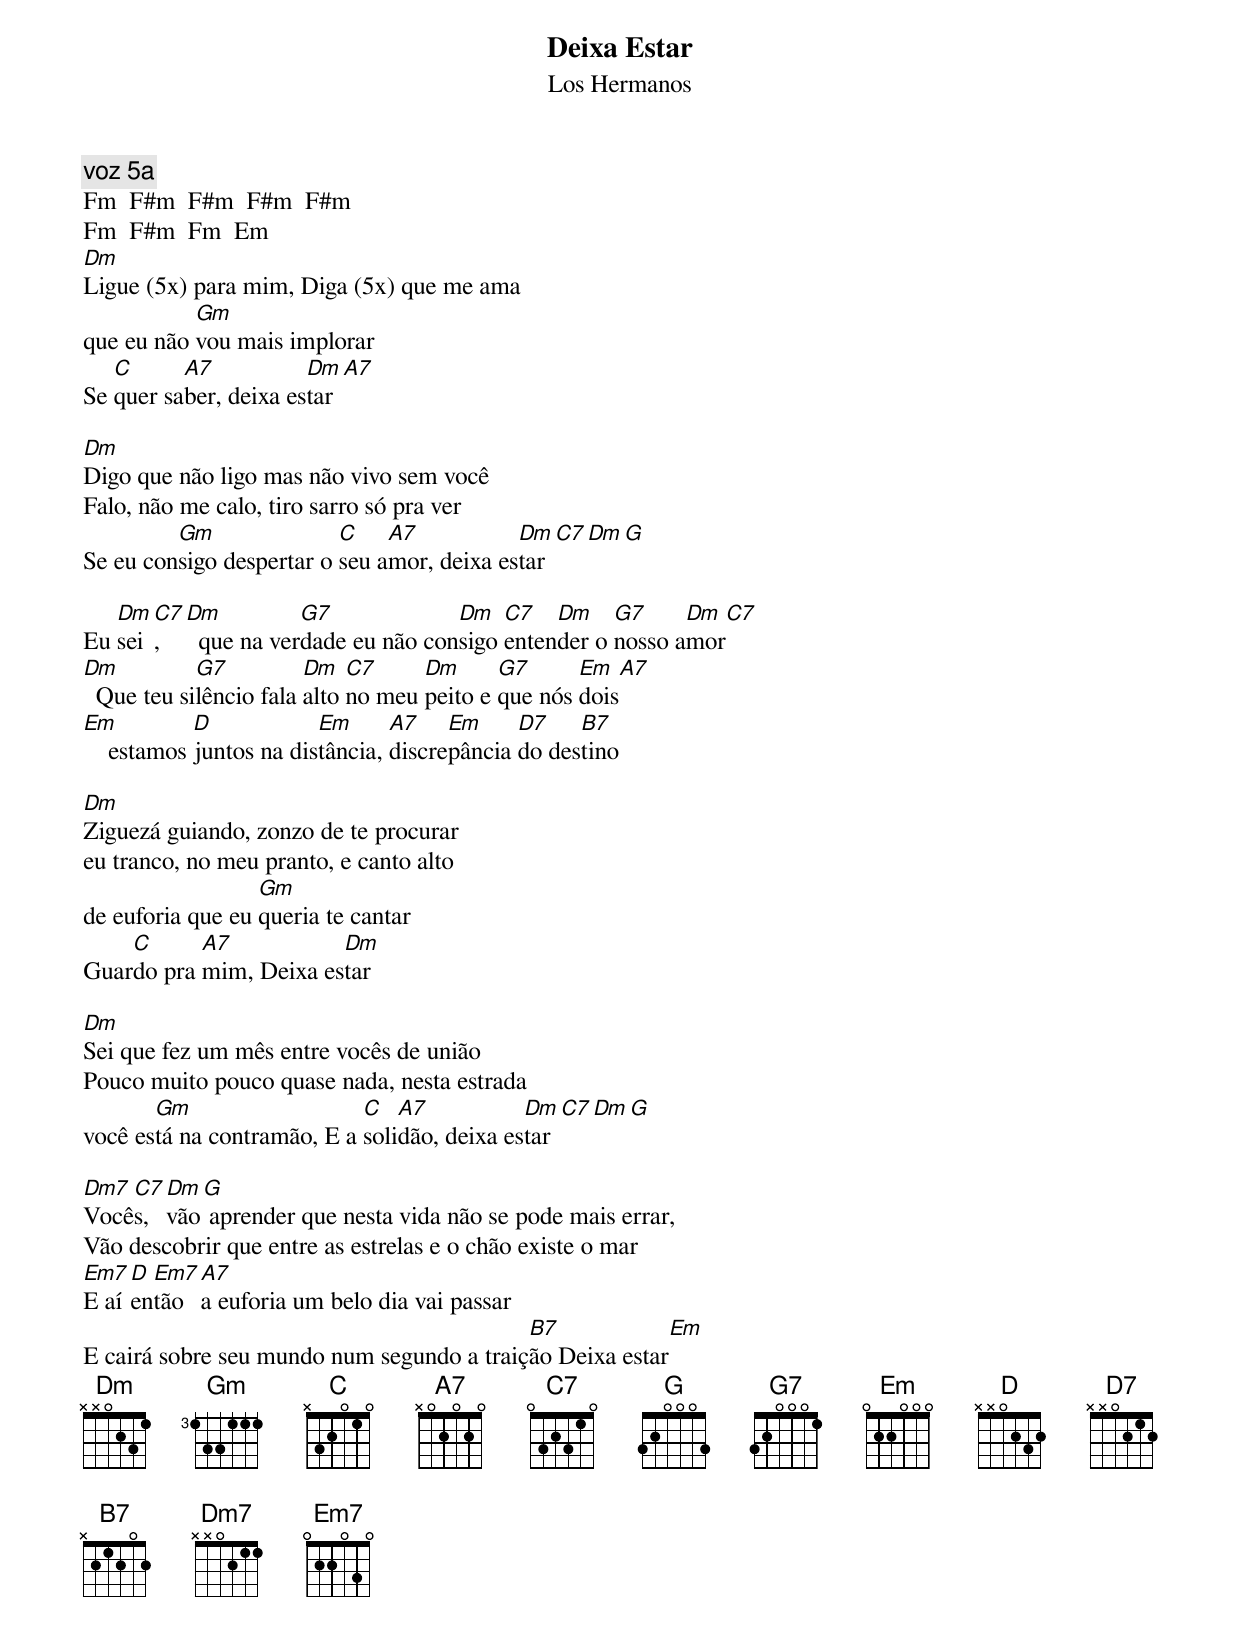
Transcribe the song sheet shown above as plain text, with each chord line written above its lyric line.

Deixa Estar
Los Hermanos

voz 5a
Fm  F#m  F#m  F#m  F#m
Fm  F#m  Fm  Em
Dm
Ligue (5x) para mim, Diga (5x) que me ama
           Gm
que eu não vou mais implorar
   C      A7           Dm   A7
Se quer saber, deixa estar

Dm
Digo que não ligo mas não vivo sem você
Falo, não me calo, tiro sarro só pra ver
         Gm               C    A7           Dm   C7 Dm G
Se eu consigo despertar o seu amor, deixa estar

   Dm C7  Dm          G7             Dm   C7   Dm    G7     Dm   C7
Eu sei,     que na verdade eu não consigo entender o nosso amor
Dm          G7          Dm   C7     Dm      G7      Em   A7
  Que teu silêncio fala alto no meu peito e que nós dois
Em          D            Em      A7    Em     D7    B7
    estamos juntos na distância, discrepância do destino

Dm
Ziguezá guiando, zonzo de te procurar
eu tranco, no meu pranto, e canto alto
                  Gm
de euforia que eu queria te cantar
    C      A7           Dm
Guardo pra mim, Deixa estar

Dm
Sei que fez um mês entre vocês de união
Pouco muito pouco quase nada, nesta estrada
       Gm                   C   A7           Dm C7 Dm G
você está na contramão, E a solidão, deixa estar

Dm7 C7 Dm G
Vocês, vão aprender que nesta vida não se pode mais errar,
Vão descobrir que entre as estrelas e o chão existe o mar
Em7  D Em7 A7
E aí então a euforia um belo dia vai passar
                                           B7             Em
E cairá sobre seu mundo num segundo a traição Deixa estar
